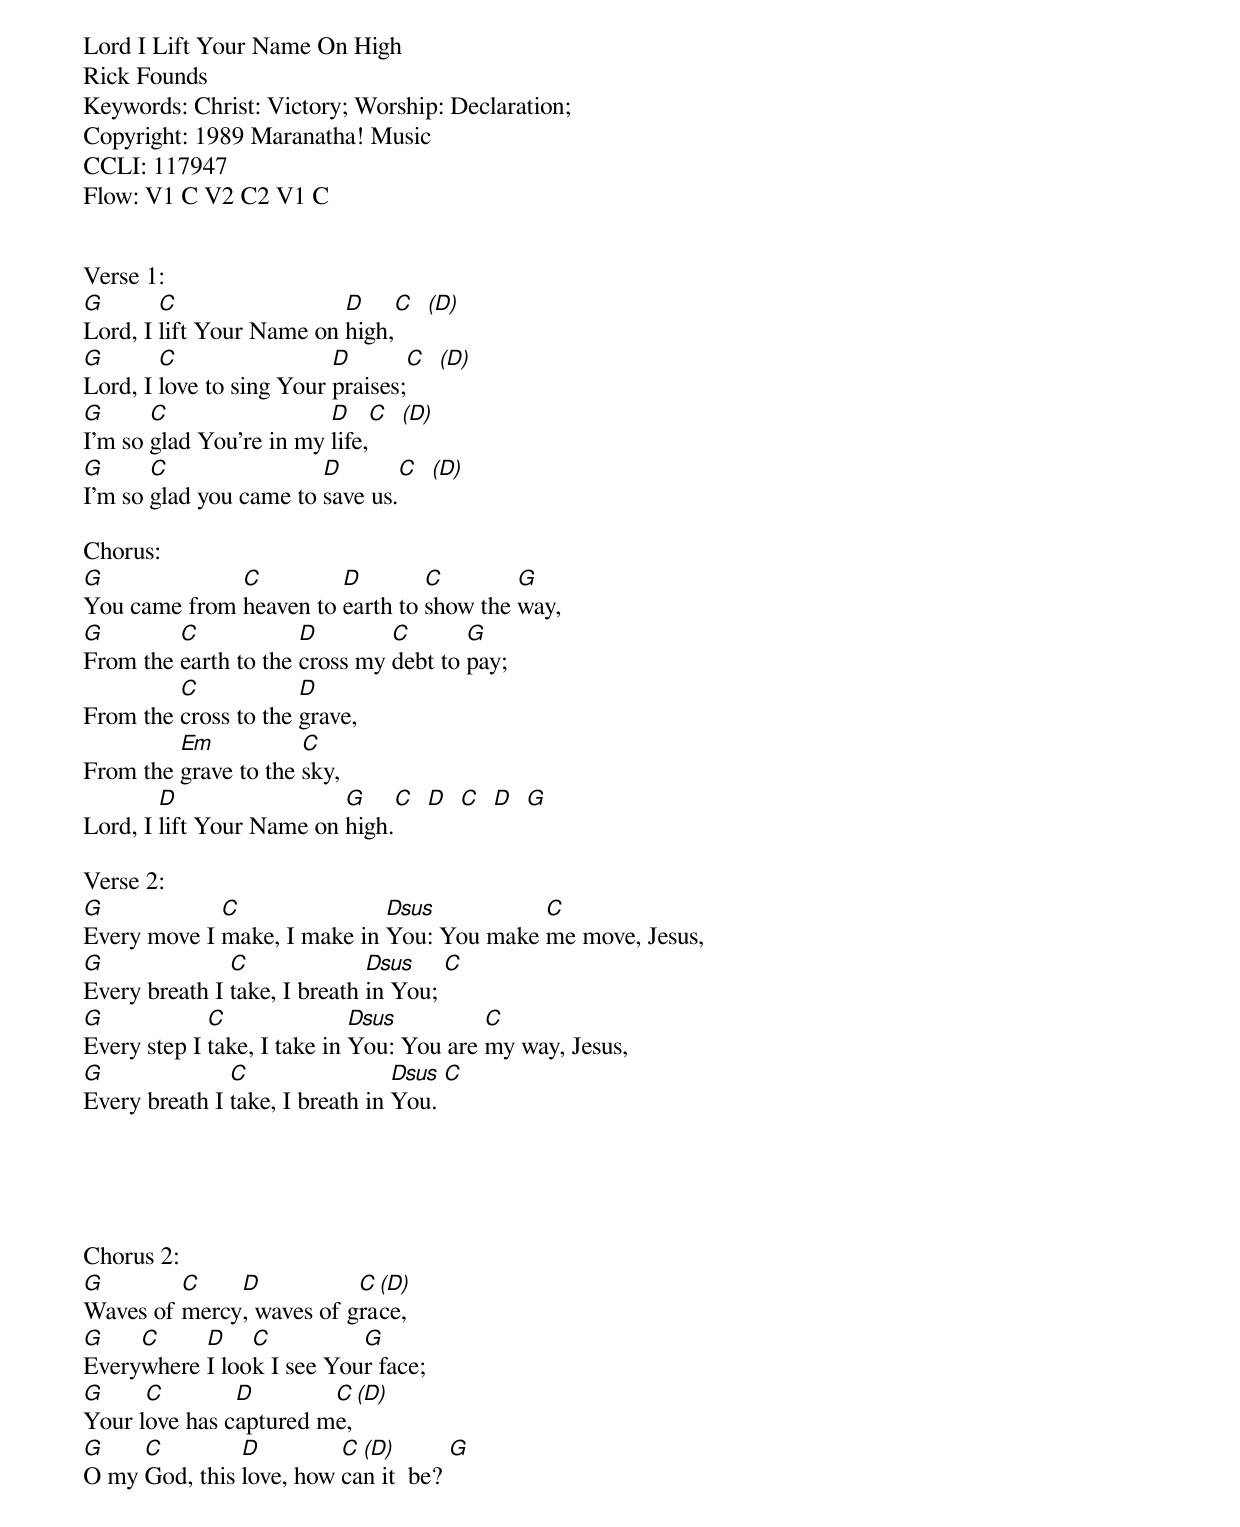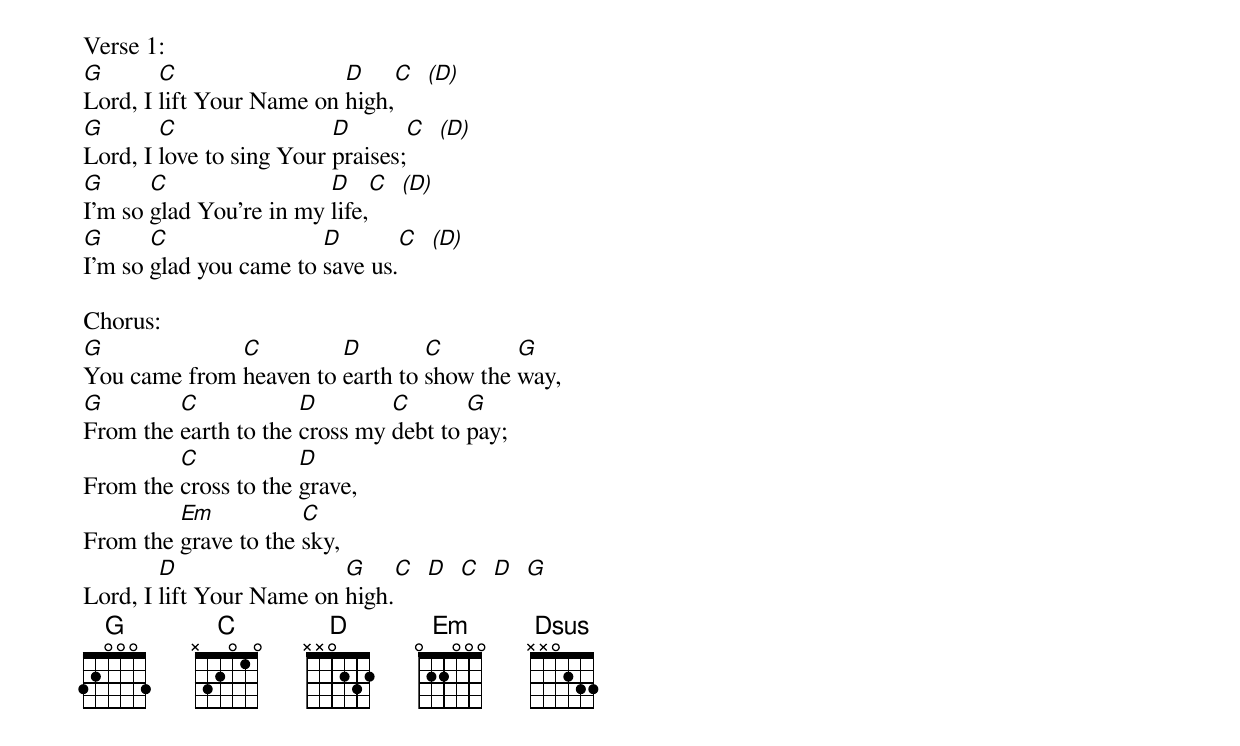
Lord I Lift Your Name On High
Rick Founds
Keywords: Christ: Victory; Worship: Declaration;
Copyright: 1989 Maranatha! Music
CCLI: 117947
Flow: V1 C V2 C2 V1 C


Verse 1:
[G]Lord, I [C]lift Your Name on [D]high,[C]  [(D)]
[G]Lord, I [C]love to sing Your [D]praises;[C]  [(D)]
[G]I'm so [C]glad You're in my [D]life,[C]  [(D)]
[G]I'm so [C]glad you came to [D]save us.[C]  [(D)]

Chorus:
[G]You came from [C]heaven to [D]earth to [C]show the [G]way,
[G]From the [C]earth to the [D]cross my [C]debt to [G]pay;
From the [C]cross to the [D]grave,
From the [Em]grave to the [C]sky,
Lord, I [D]lift Your Name on [G]high.[C]  [D]  [C]  [D]  [G]

Verse 2:
[G]Every move I [C]make, I make in [Dsus]You: You make [C]me move, Jesus,
[G]Every breath I [C]take, I breath [Dsus]in You; [C]
[G]Every step I [C]take, I take in [Dsus]You: You are [C]my way, Jesus,
[G]Every breath I [C]take, I breath in [Dsus]You. [C]





Chorus 2:
[G]Waves of [C]mercy[D], waves of g[C]ra[(D)]ce,
[G]Every[C]where [D]I loo[C]k I see You[G]r face;
[G]Your l[C]ove has c[D]aptured m[C]e,[(D)]
[G]O my [C]God, this [D]love, how [C]ca[(D)]n it  be? [G]


Verse 1:
[G]Lord, I [C]lift Your Name on [D]high,[C]  [(D)]
[G]Lord, I [C]love to sing Your [D]praises;[C]  [(D)]
[G]I'm so [C]glad You're in my [D]life,[C]  [(D)]
[G]I'm so [C]glad you came to [D]save us.[C]  [(D)]

Chorus:
[G]You came from [C]heaven to [D]earth to [C]show the [G]way,
[G]From the [C]earth to the [D]cross my [C]debt to [G]pay;
From the [C]cross to the [D]grave,
From the [Em]grave to the [C]sky,
Lord, I [D]lift Your Name on [G]high.[C]  [D]  [C]  [D]  [G]
